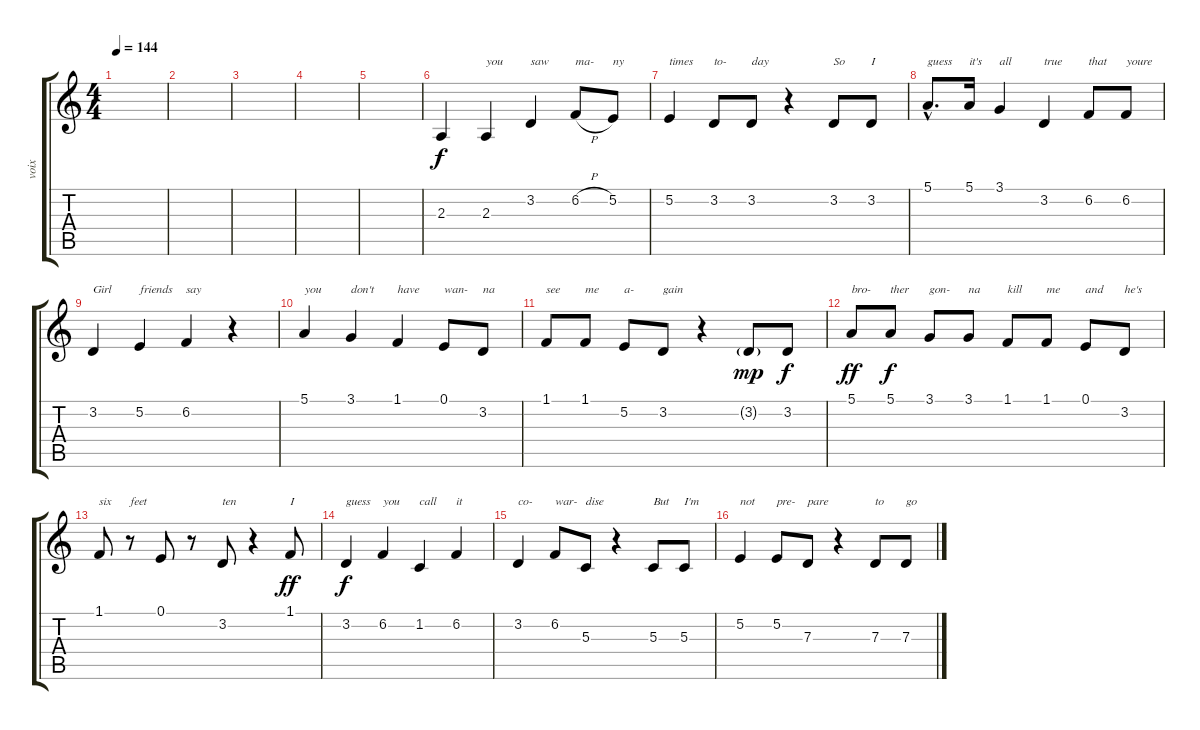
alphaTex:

\track ("voix" "voix") {instrument clarinet}
\staff {score tabs}
\tuning (E4 B3 G3 D3 A2 E2) {hide}
\ts (4 4)
\tempo 144
\clef g2
\ks c
|
|
|
|
|
2.3.4 2.3.4{txt "you"} 3.2.4{txt "saw"} 6.2{h}.8{txt "ma-"} 5.2.8{txt "ny"} |
5.2.4{txt "times"} 3.2.8{txt "to-"} 3.2.8{txt "day"} r.4 3.2.8{txt "So"} 3.2.8{txt "I"} |
5.1{hac}.8{d txt "guess"} 5.1.16{txt "it's"} 3.1.4{txt "all"} 3.2.4{txt "true"} 6.2.8{txt "that"} 6.2.8{txt "youre"} |
3.2.4{txt "Girl"} 5.2.4{txt "friends"} 6.2.4{txt "say"} r.4 |
5.1.4{txt "you"} 3.1.4{txt "don't"} 1.1.4{txt "have"} 0.1.8{txt "wan-"} 3.2.8{txt "na"} |
1.1.8{txt "see"} 1.1.8{txt "me"} 5.2.8{txt "a-"} 3.2.8{txt "gain"} r.4 3.2{g}.8{dy mp} 3.2.8{dy f} |
5.1.8{txt "bro-" dy ff} 5.1.8{txt "ther" dy f} 3.1.8{txt "gon-"} 3.1.8{txt "na"} 1.1.8{txt "kill"} 1.1.8{txt "me"} 0.1.8{txt "and"} 3.2.8{txt "he's"} |
1.1.8{txt "six"} r.8{txt "feet"} 0.1.8 r.8 3.2.8{txt "ten"} r.4 1.1.8{txt "I" dy ff} |
3.2.4{txt "guess" dy f} 6.2.4{txt "you"} 1.2.4{txt "call"} 6.2.4{txt "it"} |
3.2.4{txt "co-"} 6.2.8{txt "war-"} 5.3.8{txt "dise"} r.4 5.3.8{txt "But"} 5.3.8{txt "I'm"} |
5.2.4{txt "not"} 5.2.8{txt "pre-"} 7.3.8{txt "pare"} r.4 7.3.8{txt "to"} 7.3.8{txt "go"}
